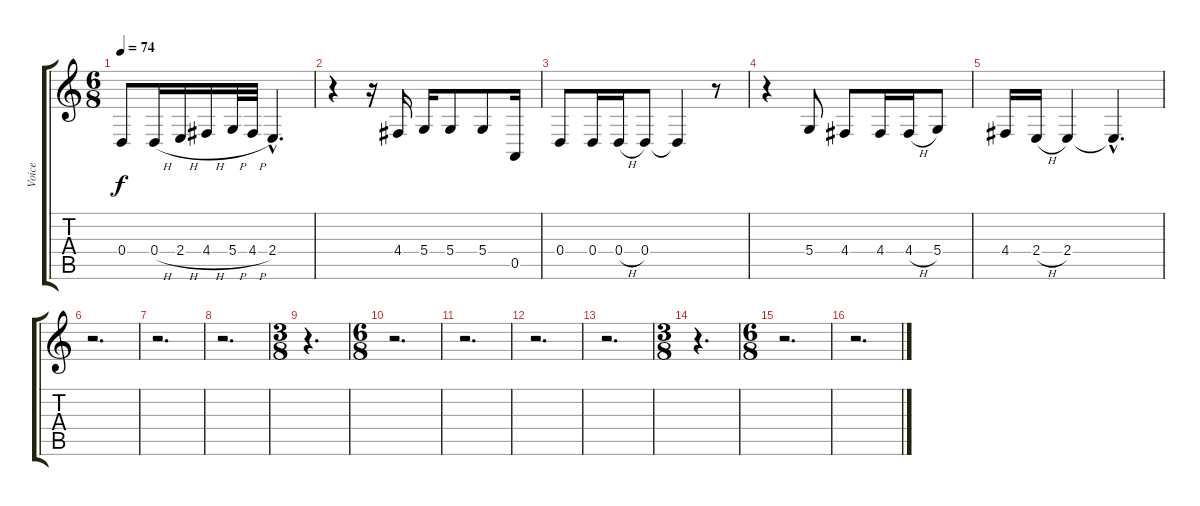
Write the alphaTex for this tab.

\track ("Voice" "Voice") {instrument cello}
\staff {score tabs}
\tuning (E4 B3 G3 D3 A2 E2) {hide}
\ts (6 8)
\tempo 74
\clef g2
\ks c
0.4.8{dy f} 0.4{h}.16 2.4{h}.16 4.4{h}.16 5.4{h}.32 4.4{h}.32 2.4{hac}.4{d} |
r.4 r.16 4.4.16 5.4.16 5.4.8 5.4.8 0.5.16 |
0.4.8 0.4.16 0.4{h}.16 0.4.8 0.4{t}.4 r.8 |
r.4 5.4.8 4.4.8 4.4.16 4.4{h}.16 5.4.8 |
4.4.16 2.4{h}.16 2.4.4 2.4{hac t}.4{d} |
r.2{d} |
r.2{d} |
r.2{d} |
\ts (3 8)
r.4{d} |
\ts (6 8)
r.2{d} |
r.2{d} |
r.2{d} |
r.2{d} |
\ts (3 8)
r.4{d} |
\ts (6 8)
r.2{d} |
r.2{d}
